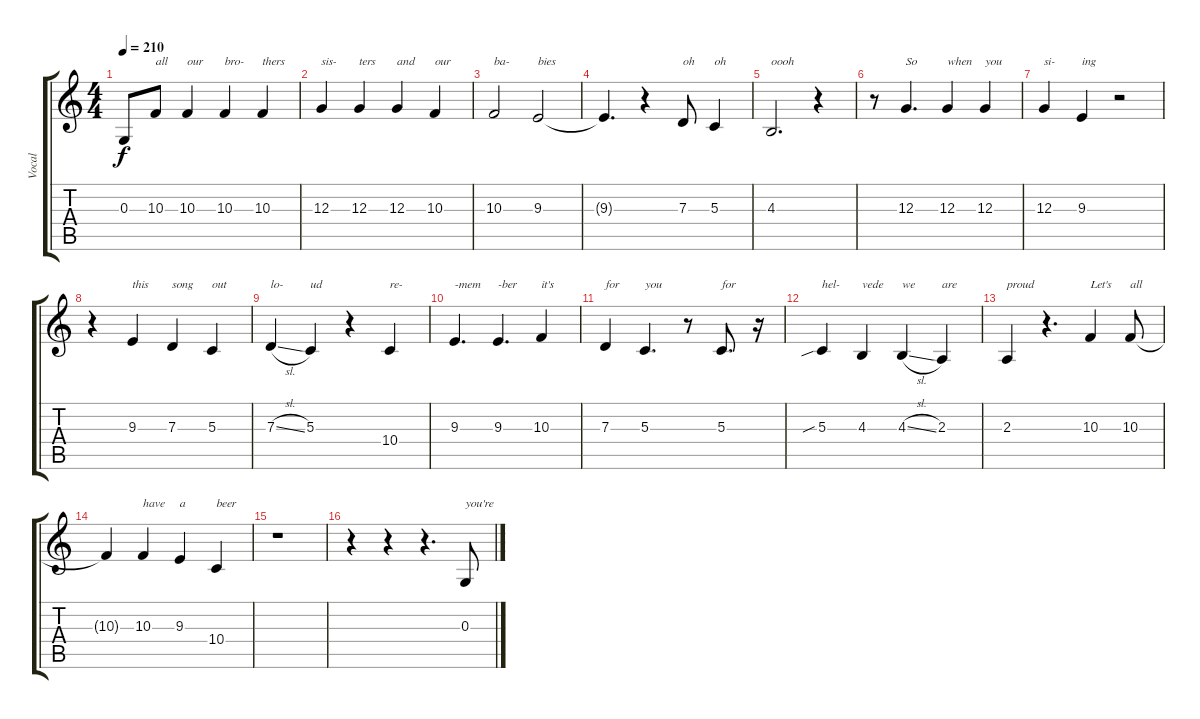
\track ("Vocal" "Vocal") {instrument clarinet}
\staff {score tabs}
\tuning (E4 B3 G3 D3 A2 E2) {hide}
\ts (4 4)
\tempo 210
\clef g2
\ks c
0.3{t}.8{dy f} 10.3.8{txt "all"} 10.3.4{txt "our"} 10.3.4{txt "bro-"} 10.3.4{txt "thers"} |
12.3.4{txt "sis-"} 12.3.4{txt "ters"} 12.3.4{txt "and"} 10.3.4{txt "our"} |
10.3.2{txt "ba-"} 9.3.2{txt "bies"} |
9.3{t}.4{d} r.4 7.3.8{txt "oh"} 5.3.4{txt "oh"} |
4.3.2{d txt "oooh"} r.4 |
r.8 12.3.4{d txt "So"} 12.3.4{txt "when"} 12.3.4{txt "you"} |
12.3.4{txt "si-"} 9.3.4{txt "ing"} r.2 |
r.4 9.3.4{txt "this"} 7.3.4{txt "song"} 5.3.4{txt "out"} |
7.3{sl}.4{txt "lo-"} 5.3.4{txt "ud"} r.4 10.4.4{txt "re-"} |
9.3.4{d txt "-mem"} 9.3.4{d txt "-ber"} 10.3.4{txt "it's"} |
7.3.4{txt "for"} 5.3.4{d txt "you"} r.8 5.3.8{d txt "for"} r.16 |
5.3{sib}.4{txt "hel-"} 4.3.4{txt "vede"} 4.3{sl}.4{txt "we"} 2.3.4{txt "are"} |
2.3.4{txt "proud"} r.4{d} 10.3.4{txt "Let's"} 10.3.8{txt "all"} |
10.3{t}.4 10.3.4{txt "have"} 9.3.4{txt "a"} 10.4.4{txt "beer"} |
r.1 |
r.4 r.4 r.4{d} 0.3.8{txt "you're"}
